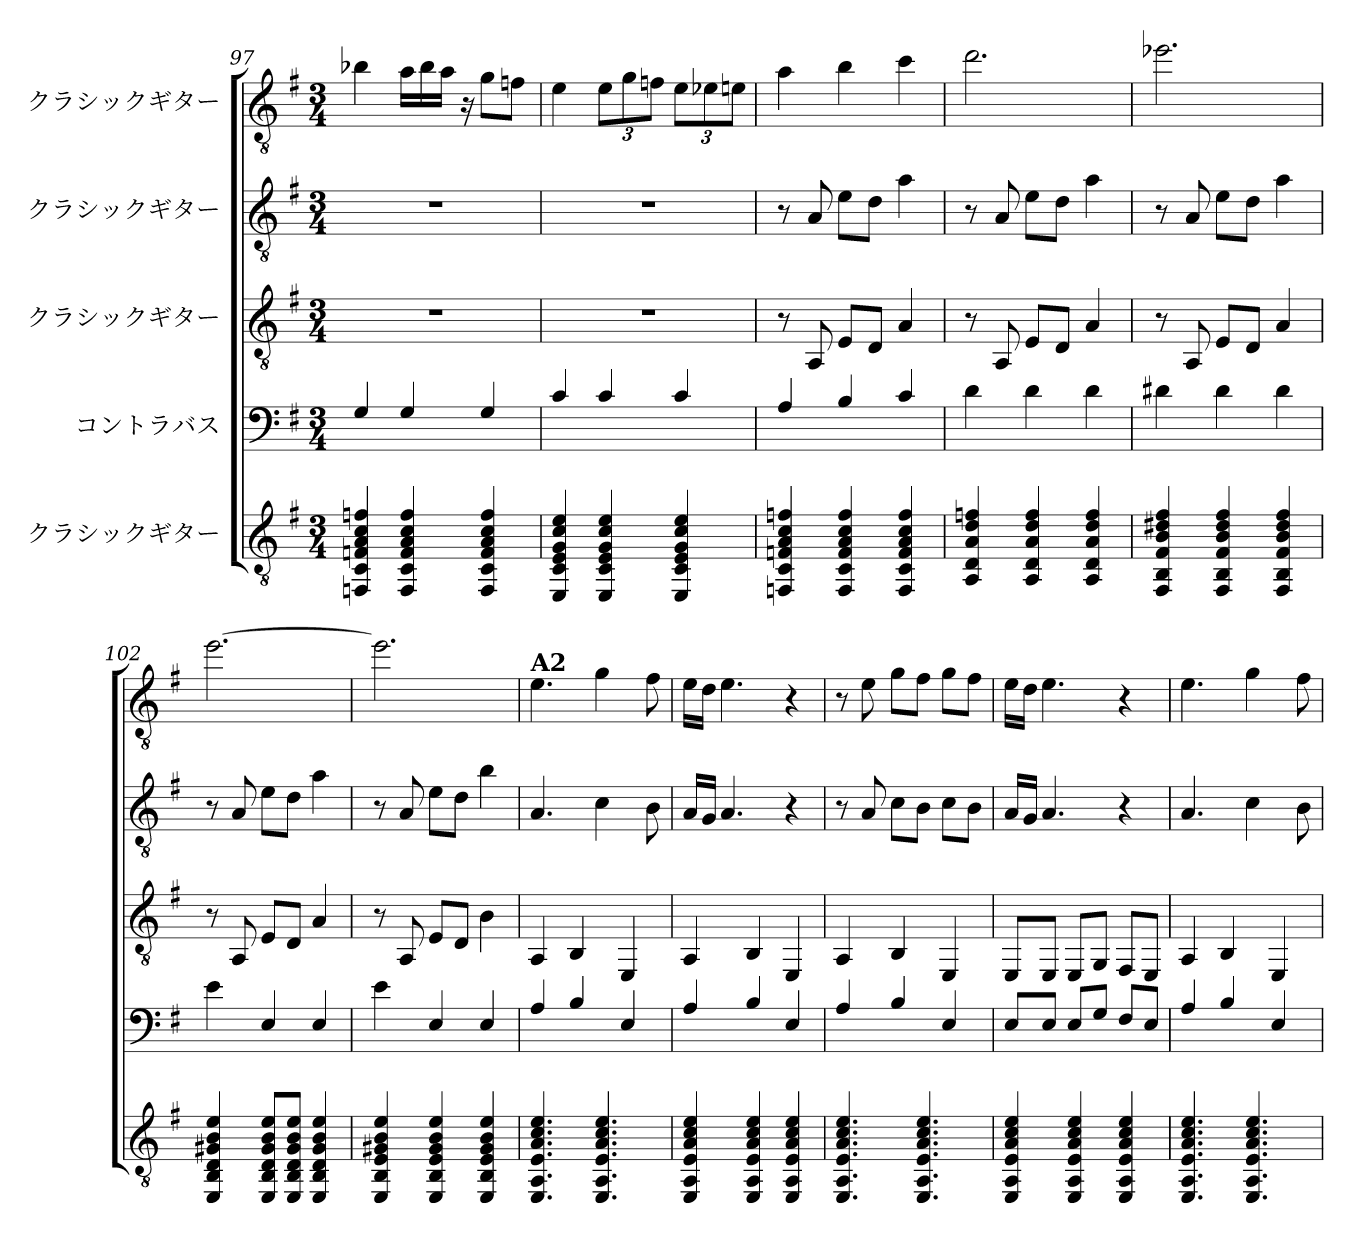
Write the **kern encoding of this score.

**kern	**kern	**kern	**kern	**kern
*part5	*part4	*part3	*part2	*part1
*staff5	*staff4	*staff3	*staff2	*staff1
*I"クラシックギター	*I"コントラバス	*I"クラシックギター	*I"クラシックギター	*I"クラシックギター
!!LO:LB:g=z
*clefGv2	*clefF4	*clefGv2	*clefGv2	*clefGv2
*	*ITrd7c12	*	*	*
*k[f#]	*k[f#]	*k[f#]	*k[f#]	*k[f#]
*M3/4	*M3/4	*M3/4	*M3/4	*M3/4
=97	=97	=97	=97	=97
4FFn/ 4C/ 4Fn/ 4A/ 4c/ 4fn/	4GG/	2.r	2.r	4b-X\
4FF/ 4C/ 4F/ 4A/ 4c/ 4f/	4GG/	.	.	16a\LL
.	.	.	.	16b-\
.	.	.	.	16a\JJ
.	.	.	.	16r
4FF/ 4C/ 4F/ 4A/ 4c/ 4f/	4GG/	.	.	8g\L
.	.	.	.	8fn\J
=98	=98	=98	=98	=98
4EE/ 4C/ 4E/ 4G/ 4c/ 4e/	4C/	2.r	2.r	4e\
*	*	*	*	*Xbrackettup
4EE/ 4C/ 4E/ 4G/ 4c/ 4e/	4C/	.	.	12e\L
.	.	.	.	12g\
.	.	.	.	12fn\J
4EE/ 4C/ 4E/ 4G/ 4c/ 4e/	4C/	.	.	12e\L
.	.	.	.	12e-X\
.	.	.	.	12en\J
=99	=99	=99	=99	=99
4FFn/ 4C/ 4Fn/ 4A/ 4c/ 4fn/	4AA/	8r	8r	4a\
.	.	8AA/	8A/	.
4FF/ 4C/ 4F/ 4A/ 4c/ 4f/	4BB/	8E/L	8e\L	4b\
.	.	8D/J	8d\J	.
4FF/ 4C/ 4F/ 4A/ 4c/ 4f/	4C/	4A/	4a\	4cc\
=100	=100	=100	=100	=100
4AA/ 4D/ 4A/ 4d/ 4fn/	4D\	8r	8r	2.dd\
.	.	8AA/	8A/	.
4AA/ 4D/ 4A/ 4d/ 4f/	4D\	8E/L	8e\L	.
.	.	8D/J	8d\J	.
4AA/ 4D/ 4A/ 4d/ 4f/	4D\	4A/	4a\	.
=101	=101	=101	=101	=101
4FF#/ 4BB/ 4F#/ 4B/ 4d#X/ 4f#/	4D#X\	8r	8r	2.ee-X\
.	.	8AA/	8A/	.
4FF#/ 4BB/ 4F#/ 4B/ 4d#/ 4f#/	4D#\	8E/L	8e\L	.
.	.	8D/J	8d\J	.
4FF#/ 4BB/ 4F#/ 4B/ 4d#/ 4f#/	4D#\	4A/	4a\	.
=102	=102	=102	=102	=102
4EE/ 4BB/ 4D/ 4G#X/ 4B/ 4e/	4E\	8r	8r	[2.ee\
.	.	8AA/	8A/	.
8EE/ 8BB/ 8D/ 8G#/ 8B/ 8e/L	4EE/	8E/L	8e\L	.
8EE/ 8BB/ 8D/ 8G#/ 8B/ 8e/J	.	8D/J	8d\J	.
4EE/ 4BB/ 4D/ 4G#/ 4B/ 4e/	4EE/	4A/	4a\	.
!!LO:LB:g=z
=103	=103	=103	=103	=103
4EE/ 4BB/ 4E/ 4G#X/ 4B/ 4e/	4E\	8r	8r	2.ee\]
.	.	8AA/	8A/	.
4EE/ 4BB/ 4E/ 4G#/ 4B/ 4e/	4EE/	8E/L	8e\L	.
.	.	8D/J	8d\J	.
4EE/ 4BB/ 4E/ 4G#/ 4B/ 4e/	4EE/	4B\	4b\	.
=104	=104	=104	=104	=104
!	!	!	!	!LO:TX:a:B:t=A2
4.EE/ 4.AA/ 4.E/ 4.A/ 4.c/ 4.e/	4AA/	4AA/	4.A/	4.e\
.	4BB/	4BB/	.	.
4.EE/ 4.AA/ 4.E/ 4.A/ 4.c/ 4.e/	.	.	4c\	4g\
.	4EE/	4EE/	.	.
.	.	.	8B\	8f#\
=105	=105	=105	=105	=105
4EE/ 4AA/ 4E/ 4A/ 4c/ 4e/	4AA/	4AA/	16A/LL	16e\LL
.	.	.	16G/JJ	16d\JJ
.	.	.	4.A/	4.e\
4EE/ 4AA/ 4E/ 4A/ 4c/ 4e/	4BB/	4BB/	.	.
4EE/ 4AA/ 4E/ 4A/ 4c/ 4e/	4EE/	4EE/	4r	4r
=106	=106	=106	=106	=106
4.EE/ 4.AA/ 4.E/ 4.A/ 4.c/ 4.e/	4AA/	4AA/	8r	8r
.	.	.	8A/	8e\
.	4BB/	4BB/	8c\L	8g\L
4.EE/ 4.AA/ 4.E/ 4.A/ 4.c/ 4.e/	.	.	8B\J	8f#\J
.	4EE/	4EE/	8c\L	8g\L
.	.	.	8B\J	8f#\J
=107	=107	=107	=107	=107
4EE/ 4AA/ 4E/ 4A/ 4c/ 4e/	8EE/L	8EE/L	16A/LL	16e\LL
.	.	.	16G/JJ	16d\JJ
.	8EE/J	8EE/J	4.A/	4.e\
4EE/ 4AA/ 4E/ 4A/ 4c/ 4e/	8EE/L	8EE/L	.	.
.	8GG/J	8GG/J	.	.
4EE/ 4AA/ 4E/ 4A/ 4c/ 4e/	8FF#/L	8FF#/L	4r	4r
.	8EE/J	8EE/J	.	.
=108	=108	=108	=108	=108
4.EE/ 4.AA/ 4.E/ 4.A/ 4.c/ 4.e/	4AA/	4AA/	4.A/	4.e\
.	4BB/	4BB/	.	.
4.EE/ 4.AA/ 4.E/ 4.A/ 4.c/ 4.e/	.	.	4c\	4g\
.	4EE/	4EE/	.	.
.	.	.	8B\	8f#\
=	=	=	=	=
*-	*-	*-	*-	*-
